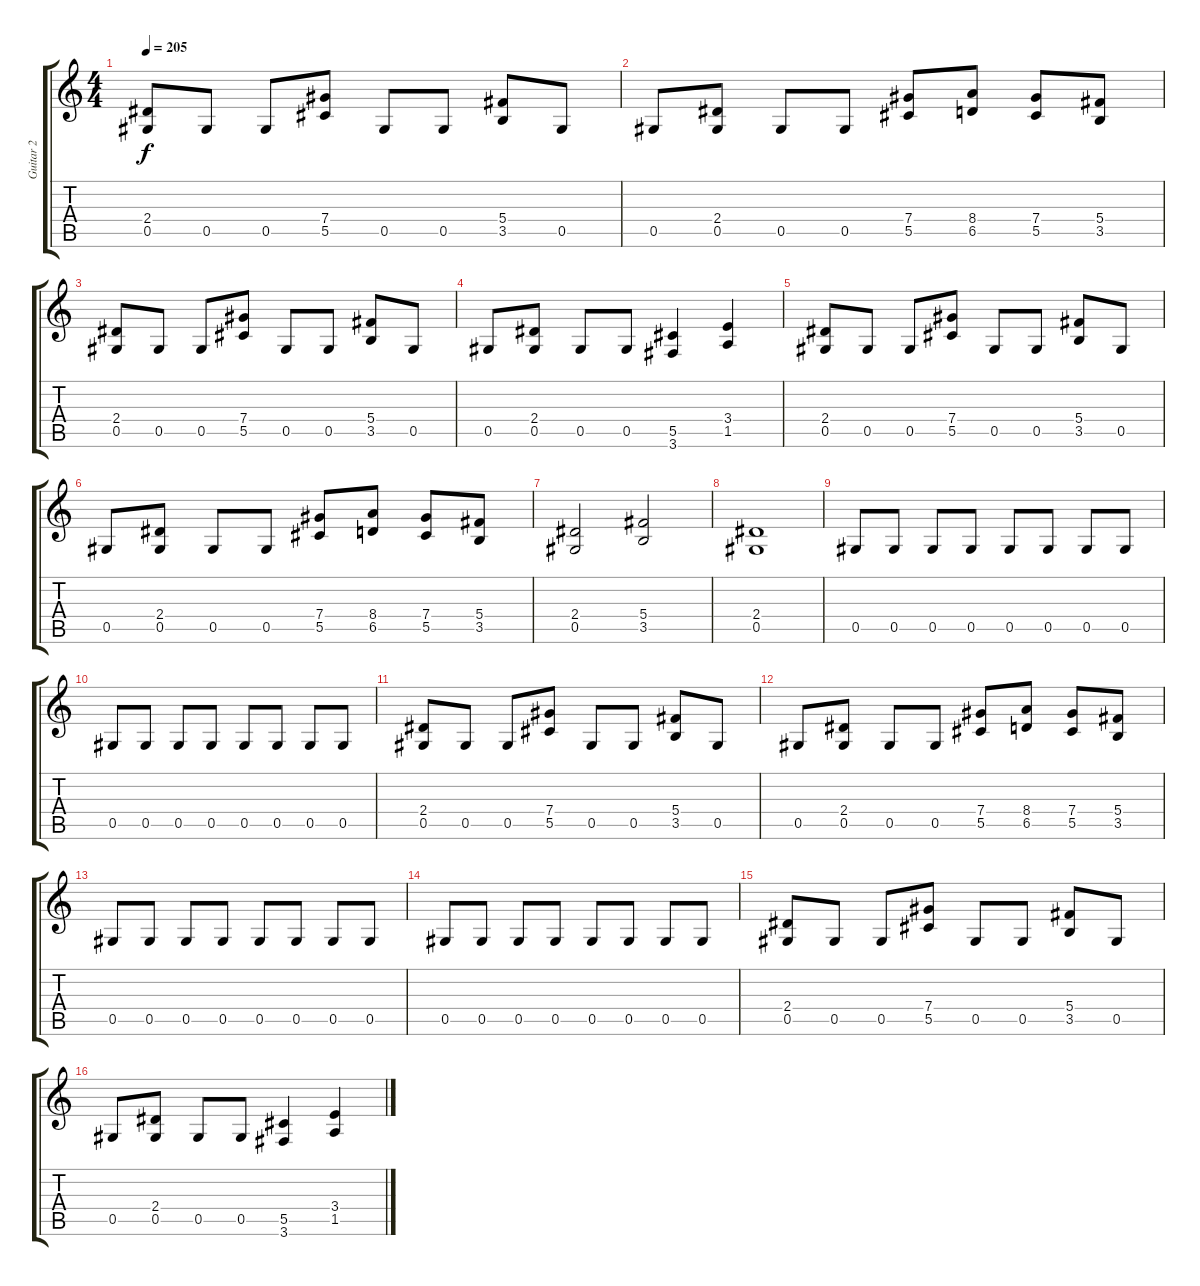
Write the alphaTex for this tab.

\track ("Guitar 2" "Guitar 2") {instrument distortionguitar}
\staff {score tabs}
\tuning (Eb4 Bb3 Gb3 Db3 Ab2 Eb2) {hide}
\ts (4 4)
\tempo 205
\clef g2
\ks c
(2.4 0.5).8{dy f} 0.5.8 0.5.8 (7.4 5.5).8 0.5.8 0.5.8 (5.4 3.5).8 0.5.8 |
0.5.8 (2.4 0.5).8 0.5.8 0.5.8 (7.4 5.5).8 (8.4 6.5).8 (7.4 5.5).8 (5.4 3.5).8 |
(2.4 0.5).8 0.5.8 0.5.8 (7.4 5.5).8 0.5.8 0.5.8 (5.4 3.5).8 0.5.8 |
0.5.8 (2.4 0.5).8 0.5.8 0.5.8 (5.5 3.6).4 (3.4 1.5).4 |
(2.4 0.5).8 0.5.8 0.5.8 (7.4 5.5).8 0.5.8 0.5.8 (5.4 3.5).8 0.5.8 |
0.5.8 (2.4 0.5).8 0.5.8 0.5.8 (7.4 5.5).8 (8.4 6.5).8 (7.4 5.5).8 (5.4 3.5).8 |
(2.4 0.5).2 (5.4 3.5).2 |
(2.4 0.5).1 |
0.5.8 0.5.8 0.5.8 0.5.8 0.5.8 0.5.8 0.5.8 0.5.8 |
0.5.8 0.5.8 0.5.8 0.5.8 0.5.8 0.5.8 0.5.8 0.5.8 |
(2.4 0.5).8 0.5.8 0.5.8 (7.4 5.5).8 0.5.8 0.5.8 (5.4 3.5).8 0.5.8 |
0.5.8 (2.4 0.5).8 0.5.8 0.5.8 (7.4 5.5).8 (8.4 6.5).8 (7.4 5.5).8 (5.4 3.5).8 |
0.5.8 0.5.8 0.5.8 0.5.8 0.5.8 0.5.8 0.5.8 0.5.8 |
0.5.8 0.5.8 0.5.8 0.5.8 0.5.8 0.5.8 0.5.8 0.5.8 |
(2.4 0.5).8 0.5.8 0.5.8 (7.4 5.5).8 0.5.8 0.5.8 (5.4 3.5).8 0.5.8 |
0.5.8 (2.4 0.5).8 0.5.8 0.5.8 (5.5 3.6).4 (3.4 1.5).4
